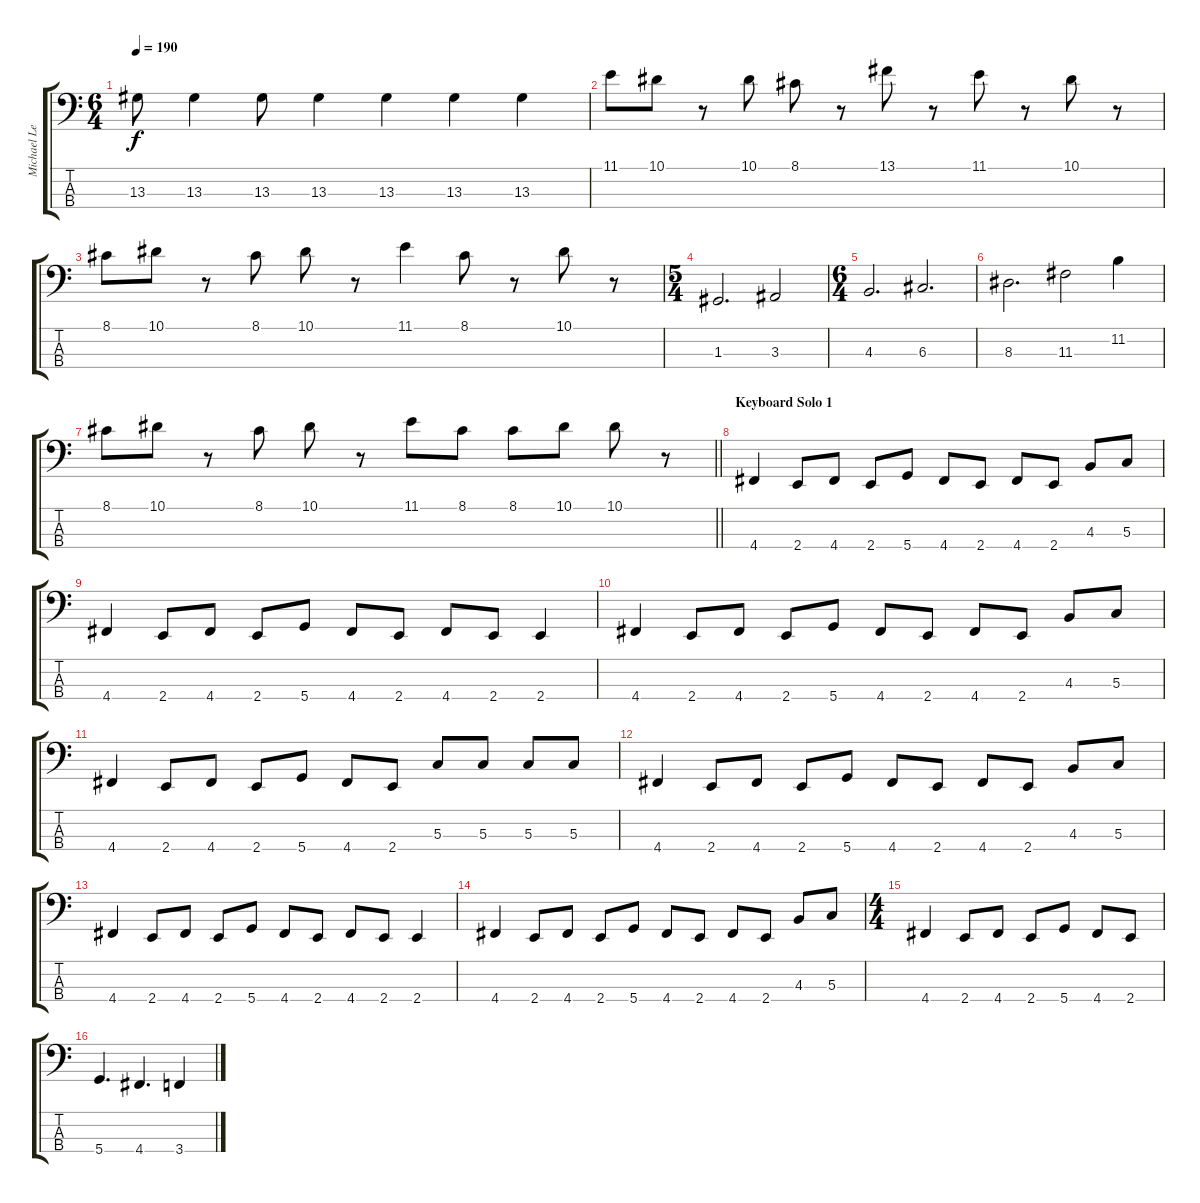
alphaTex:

\track ("Michael LePond - Bass Guitar" "Michael Le") {instrument electricbassfinger}
\staff {score tabs}
\tuning (F2 C2 G1 D1) {hide}
\ts (6 4)
\tempo 190
\clef f4
\ks c
13.3.8{dy f} 13.3.4 13.3.8 13.3.4 13.3.4 13.3.4 13.3.4 |
11.1.8 10.1.8 r.8 10.1.8 8.1.8 r.8 13.1.8 r.8 11.1.8 r.8 10.1.8 r.8 |
8.1.8 10.1.8 r.8 8.1.8 10.1.8 r.8 11.1.4 8.1.8 r.8 10.1.8 r.8 |
\ts (5 4)
1.3.2{d} 3.3.2 |
\ts (6 4)
4.3.2{d} 6.3.2{d} |
8.3.2{d} 11.3.2 11.2.4 |
\barLineRight lightlight
8.1.8 10.1.8 r.8 8.1.8 10.1.8 r.8 11.1.8 8.1.8 8.1.8 10.1.8 10.1.8 r.8 |
\section ("" "Keyboard Solo 1")
4.4.4 2.4.8 4.4.8 2.4.8 5.4.8 4.4.8 2.4.8 4.4.8 2.4.8 4.3.8 5.3.8 |
4.4.4 2.4.8 4.4.8 2.4.8 5.4.8 4.4.8 2.4.8 4.4.8 2.4.8 2.4.4 |
4.4.4 2.4.8 4.4.8 2.4.8 5.4.8 4.4.8 2.4.8 4.4.8 2.4.8 4.3.8 5.3.8 |
4.4.4 2.4.8 4.4.8 2.4.8 5.4.8 4.4.8 2.4.8 5.3.8 5.3.8 5.3.8 5.3.8 |
4.4.4 2.4.8 4.4.8 2.4.8 5.4.8 4.4.8 2.4.8 4.4.8 2.4.8 4.3.8 5.3.8 |
4.4.4 2.4.8 4.4.8 2.4.8 5.4.8 4.4.8 2.4.8 4.4.8 2.4.8 2.4.4 |
4.4.4 2.4.8 4.4.8 2.4.8 5.4.8 4.4.8 2.4.8 4.4.8 2.4.8 4.3.8 5.3.8 |
\ts (4 4)
4.4.4 2.4.8 4.4.8 2.4.8 5.4.8 4.4.8 2.4.8 |
5.4.4{d} 4.4.4{d} 3.4.4
